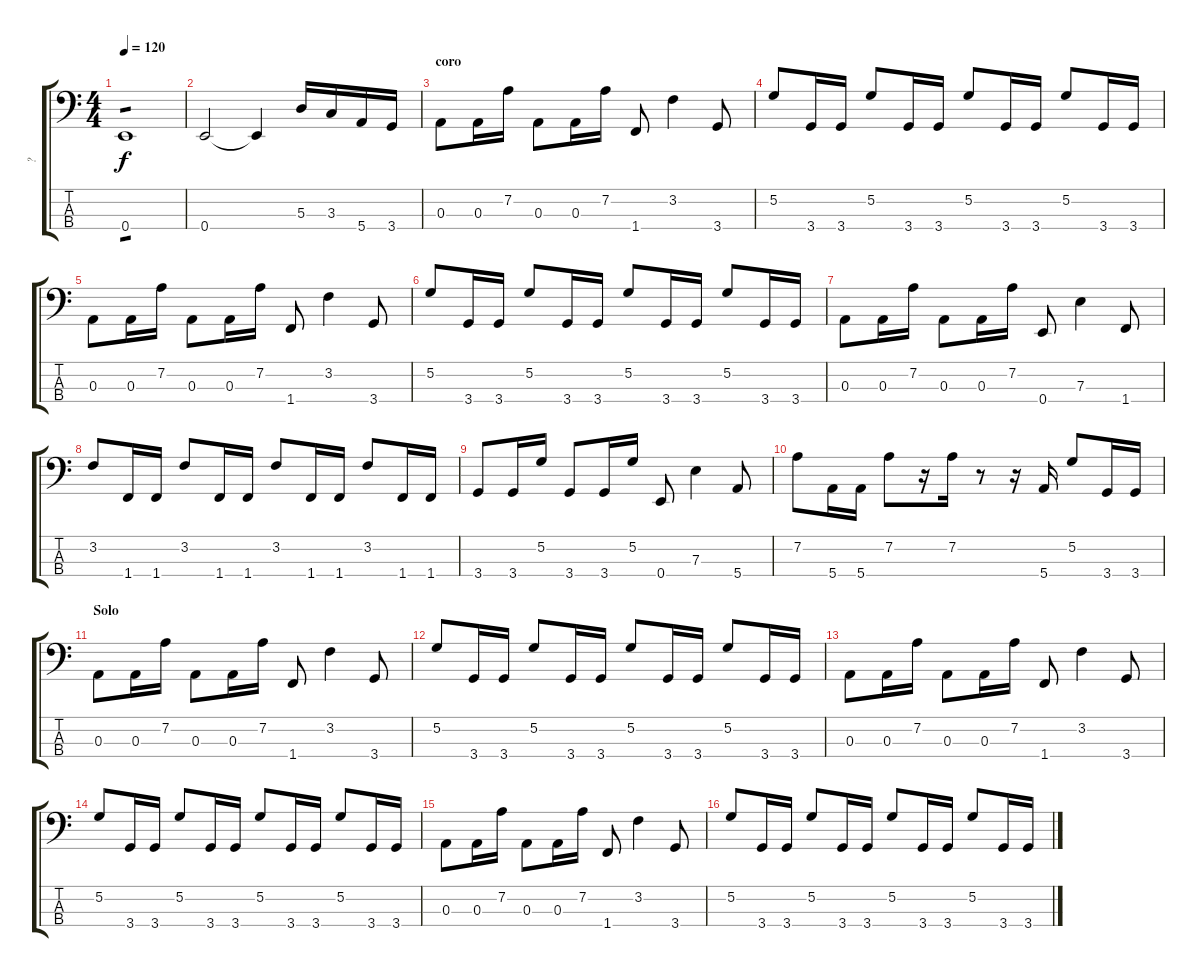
\track ("?" "?") {instrument synthbass2}
\staff {score tabs}
\tuning (G2 D2 A1 E1) {hide}
\ts (4 4)
\tempo 120
\clef f4
\ks c
0.4.1{tp 1 dy f} |
0.4.2 0.4{t}.4 5.3.16 3.3.16 5.4.16 3.4.16 |
\section ("" "coro")
0.3.8 0.3.16 7.2.16 0.3.8 0.3.16 7.2.16 1.4.8 3.2.4 3.4.8 |
5.2.8 3.4.16 3.4.16 5.2.8 3.4.16 3.4.16 5.2.8 3.4.16 3.4.16 5.2.8 3.4.16 3.4.16 |
0.3.8 0.3.16 7.2.16 0.3.8 0.3.16 7.2.16 1.4.8 3.2.4 3.4.8 |
5.2.8 3.4.16 3.4.16 5.2.8 3.4.16 3.4.16 5.2.8 3.4.16 3.4.16 5.2.8 3.4.16 3.4.16 |
0.3.8 0.3.16 7.2.16 0.3.8 0.3.16 7.2.16 0.4.8 7.3.4 1.4.8 |
3.2.8 1.4.16 1.4.16 3.2.8 1.4.16 1.4.16 3.2.8 1.4.16 1.4.16 3.2.8 1.4.16 1.4.16 |
3.4.8 3.4.16 5.2.16 3.4.8 3.4.16 5.2.16 0.4.8 7.3.4 5.4.8 |
7.2.8 5.4.16 5.4.16 7.2.8 r.16 7.2.16 r.8 r.16 5.4.16 5.2.8 3.4.16 3.4.16 |
\section ("" "Solo")
0.3.8 0.3.16 7.2.16 0.3.8 0.3.16 7.2.16 1.4.8 3.2.4 3.4.8 |
5.2.8 3.4.16 3.4.16 5.2.8 3.4.16 3.4.16 5.2.8 3.4.16 3.4.16 5.2.8 3.4.16 3.4.16 |
0.3.8 0.3.16 7.2.16 0.3.8 0.3.16 7.2.16 1.4.8 3.2.4 3.4.8 |
5.2.8 3.4.16 3.4.16 5.2.8 3.4.16 3.4.16 5.2.8 3.4.16 3.4.16 5.2.8 3.4.16 3.4.16 |
0.3.8 0.3.16 7.2.16 0.3.8 0.3.16 7.2.16 1.4.8 3.2.4 3.4.8 |
5.2.8 3.4.16 3.4.16 5.2.8 3.4.16 3.4.16 5.2.8 3.4.16 3.4.16 5.2.8 3.4.16 3.4.16
